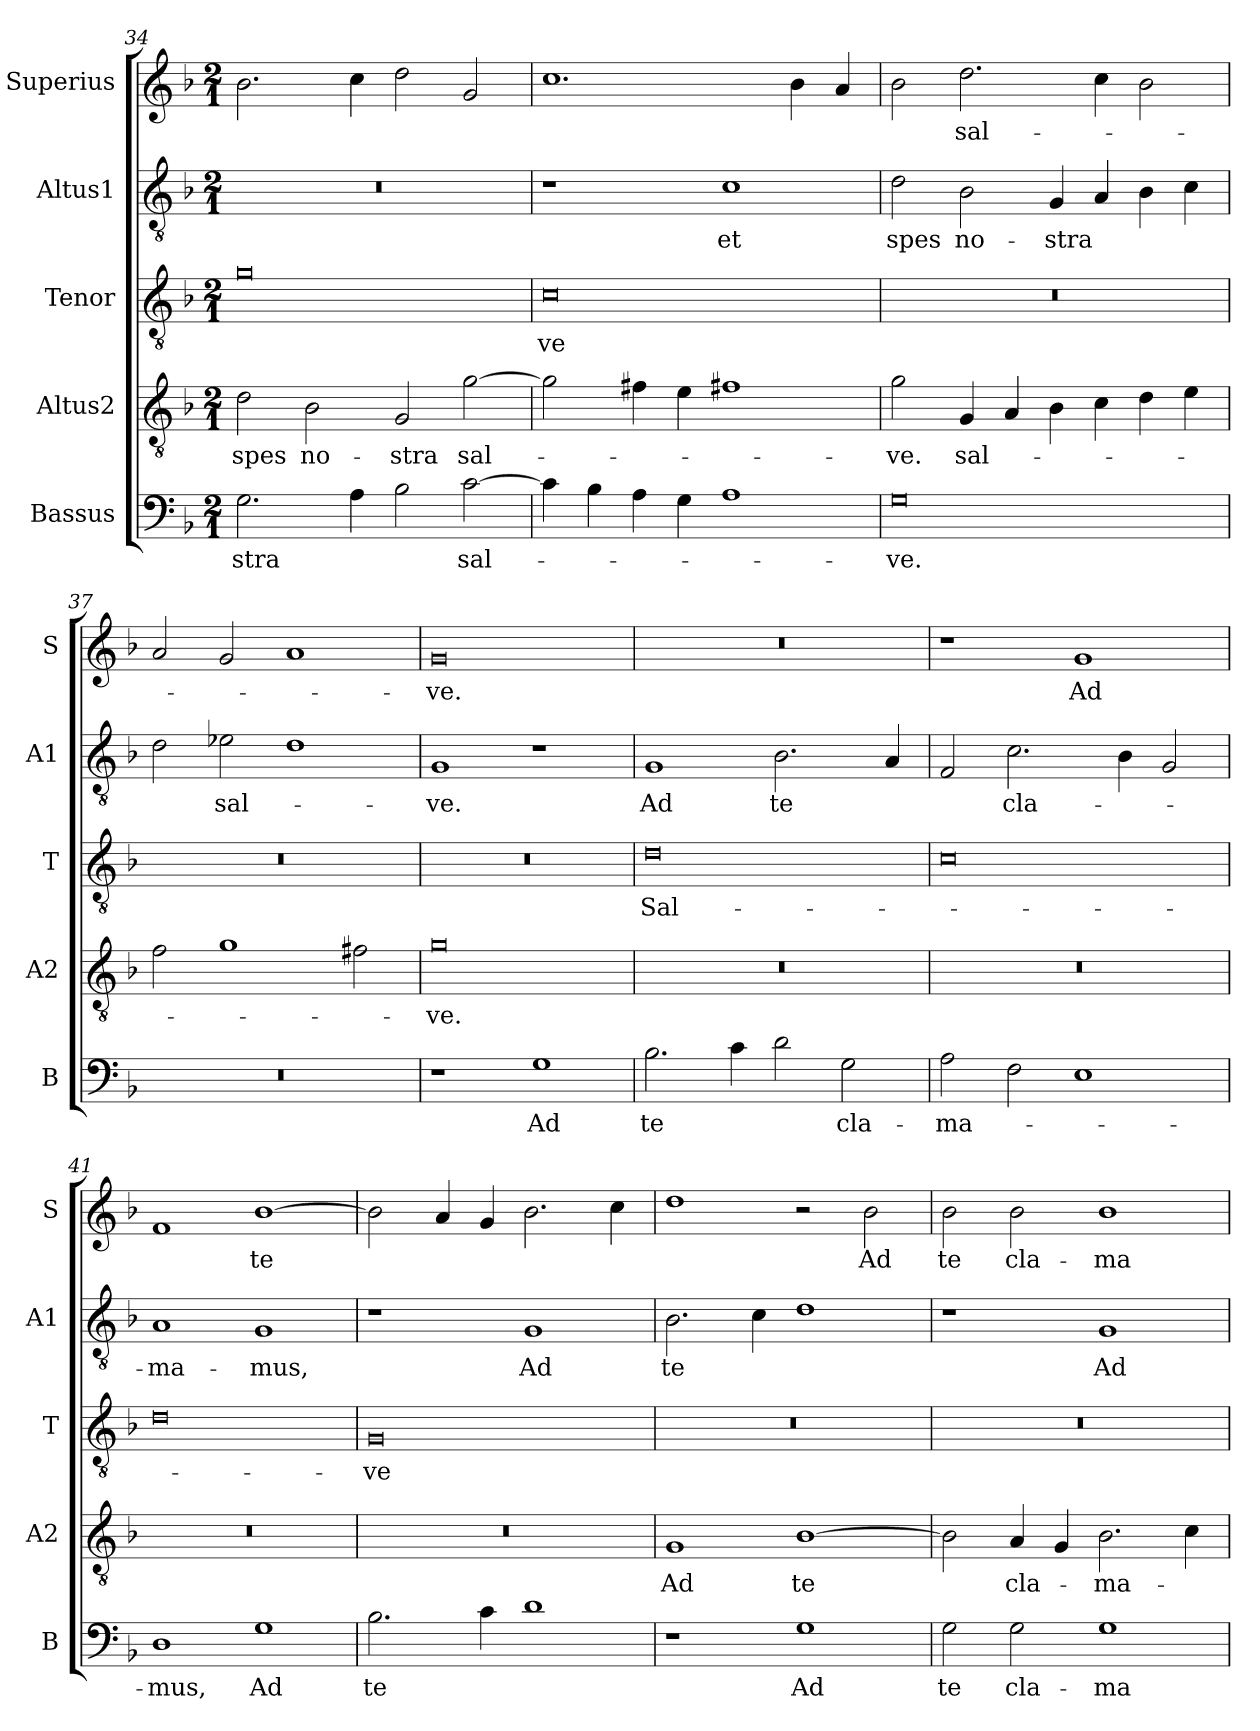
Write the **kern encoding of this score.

**kern	**text	**kern	**text	**kern	**text	**kern	**text	**kern	**text
*part5	*part5	*part4	*part4	*part3	*part3	*part2	*part2	*part1	*part1
*staff5	*staff5	*staff4	*staff4	*staff3	*staff3	*staff2	*staff2	*staff1	*staff1
*I"Bassus	*	*I"Altus2	*	*I"Tenor	*	*I"Altus1	*	*I"Superius	*
*I'B	*	*I'A2	*	*I'T	*	*I'A1	*	*I'S	*
*clefF4	*	*clefGv2	*	*clefGv2	*	*clefGv2	*	*clefG2	*
*k[b-]	*	*k[b-]	*	*k[b-]	*	*k[b-]	*	*k[b-]	*
*M2/1	*	*M2/1	*	*M2/1	*	*M2/1	*	*M2/1	*
=34	=34	=34	=34	=34	=34	=34	=34	=34	=34
2.G\	-stra	2d\	spes	0g	.	0r	.	2.b-\	.
.	.	2B-\	no-	.	.	.	.	.	.
4A\	.	.	.	.	.	.	.	4cc\	.
2B-\	.	2G/	-stra	.	.	.	.	2dd\	.
[2c\	sal-	[2g\	sal-	.	.	.	.	2g/	.
=35	=35	=35	=35	=35	=35	=35	=35	=35	=35
4c\]	.	2g\]	.	0c	-ve	1r	.	1.cc	.
4B-\	.	.	.	.	.	.	.	.	.
4A\	.	4f#X\	.	.	.	.	.	.	.
4G\	.	4e\	.	.	.	.	.	.	.
1A	.	1f#X	.	.	.	1c	et	.	.
.	.	.	.	.	.	.	.	4b-\	.
.	.	.	.	.	.	.	.	4a/	.
=36	=36	=36	=36	=36	=36	=36	=36	=36	=36
0G	-ve.	2g\	-ve.	0r	.	2d\	spes	2b-\	.
.	.	4G/	sal-	.	.	2B-\	no-	2.dd\	sal-
.	.	4A/	.	.	.	.	.	.	.
.	.	4B-\	.	.	.	4G/	-stra	.	.
.	.	4c\	.	.	.	4A/	.	4cc\	.
.	.	4d\	.	.	.	4B-\	.	2b-\	.
.	.	4e\	.	.	.	4c\	.	.	.
=37	=37	=37	=37	=37	=37	=37	=37	=37	=37
0r	.	2f\	.	0r	.	2d\	.	2a/	.
.	.	1g	.	.	.	2e-X\	sal-	2g/	.
.	.	.	.	.	.	1d	.	1a	.
.	.	2f#X\	.	.	.	.	.	.	.
=38	=38	=38	=38	=38	=38	=38	=38	=38	=38
1r	.	0g	-ve.	0r	.	1G	-ve.	0g	-ve.
1G	Ad	.	.	.	.	1r	.	.	.
=39	=39	=39	=39	=39	=39	=39	=39	=39	=39
2.B-\	te	0r	.	0d	Sal-	1G	Ad	0r	.
4c\	.	.	.	.	.	.	.	.	.
2d\	.	.	.	.	.	2.B-\	te	.	.
2G\	cla-	.	.	.	.	.	.	.	.
.	.	.	.	.	.	4A/	.	.	.
=40	=40	=40	=40	=40	=40	=40	=40	=40	=40
2A\	-ma-	0r	.	0c	.	2F/	.	1r	.
2F\	.	.	.	.	.	2.c\	cla-	.	.
1E	.	.	.	.	.	.	.	1g	Ad
.	.	.	.	.	.	4B-\	.	.	.
.	.	.	.	.	.	2G/	.	.	.
=41	=41	=41	=41	=41	=41	=41	=41	=41	=41
1D	-mus,	0r	.	0d	.	1A	-ma-	1f	.
1G	Ad	.	.	.	.	1G	-mus,	[1b-	te
=42	=42	=42	=42	=42	=42	=42	=42	=42	=42
2.B-\	te	0r	.	0G	-ve	1r	.	2b-\]	.
.	.	.	.	.	.	.	.	4a/	.
4c\	.	.	.	.	.	.	.	4g/	.
1d	.	.	.	.	.	1G	Ad	2.b-\	.
.	.	.	.	.	.	.	.	4cc\	.
=43	=43	=43	=43	=43	=43	=43	=43	=43	=43
1r	.	1G	Ad	0r	.	2.B-\	te	1dd	.
.	.	.	.	.	.	4c\	.	.	.
1G	Ad	[1B-	te	.	.	1d	.	2r	.
.	.	.	.	.	.	.	.	2b-\	Ad
=44	=44	=44	=44	=44	=44	=44	=44	=44	=44
2G\	te	2B-\]	.	0r	.	1r	.	2b-\	te
2G\	cla-	4A/	cla-	.	.	.	.	2b-\	cla-
.	.	4G/	.	.	.	.	.	.	.
1G	-ma-	2.B-\	-ma-	.	.	1G	Ad	1b-	-ma-
.	.	4c\	.	.	.	.	.	.	.
=	=	=	=	=	=	=	=	=	=
*-	*-	*-	*-	*-	*-	*-	*-	*-	*-
